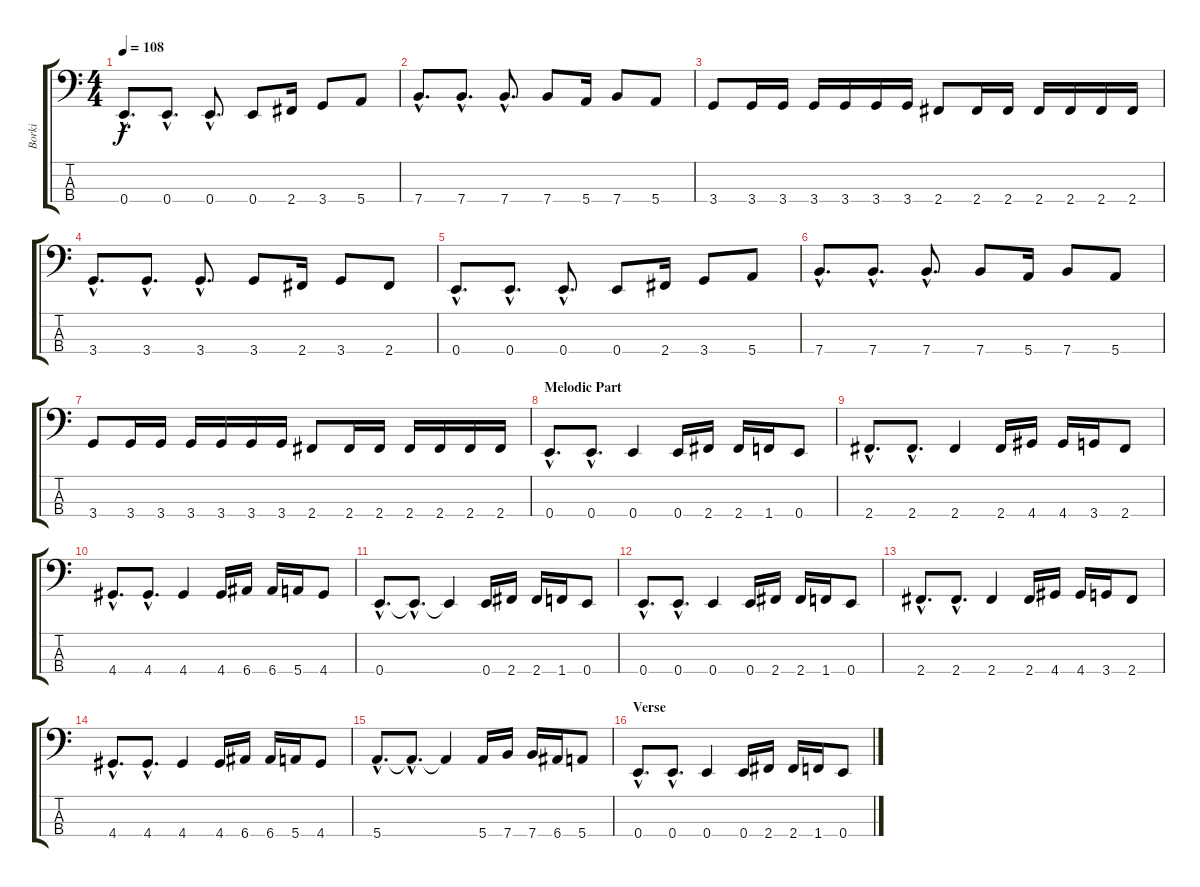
\track ("Borki" "Borki") {instrument electricbasspick}
\staff {score tabs}
\tuning (G2 D2 A1 E1) {hide}
\ts (4 4)
\tempo 108
\clef f4
\ks c
0.4{hac}.8{d dy f} 0.4{hac}.8{d} 0.4{hac}.8{d} 0.4.8 2.4.16 3.4.8 5.4.8 |
7.4{hac}.8{d} 7.4{hac}.8{d} 7.4{hac}.8{d} 7.4.8 5.4.16 7.4.8 5.4.8 |
3.4.8 3.4.16 3.4.16 3.4.16 3.4.16 3.4.16 3.4.16 2.4.8 2.4.16 2.4.16 2.4.16 2.4.16 2.4.16 2.4.16 |
3.4{hac}.8{d} 3.4{hac}.8{d} 3.4{hac}.8{d} 3.4.8 2.4.16 3.4.8 2.4.8 |
0.4{hac}.8{d} 0.4{hac}.8{d} 0.4{hac}.8{d} 0.4.8 2.4.16 3.4.8 5.4.8 |
7.4{hac}.8{d} 7.4{hac}.8{d} 7.4{hac}.8{d} 7.4.8 5.4.16 7.4.8 5.4.8 |
3.4.8 3.4.16 3.4.16 3.4.16 3.4.16 3.4.16 3.4.16 2.4.8 2.4.16 2.4.16 2.4.16 2.4.16 2.4.16 2.4.16 |
\section ("" "Melodic Part")
0.4{hac}.8{d} 0.4{hac}.8{d} 0.4.4 0.4.16 2.4.16 2.4.16 1.4.16 0.4.8 |
2.4{hac}.8{d} 2.4{hac}.8{d} 2.4.4 2.4.16 4.4.16 4.4.16 3.4.16 2.4.8 |
4.4{hac}.8{d} 4.4{hac}.8{d} 4.4.4 4.4.16 6.4.16 6.4.16 5.4.16 4.4.8 |
0.4{hac}.8{d} 0.4{hac t}.8{d} 0.4{t}.4 0.4.16 2.4.16 2.4.16 1.4.16 0.4.8 |
0.4{hac}.8{d} 0.4{hac}.8{d} 0.4.4 0.4.16 2.4.16 2.4.16 1.4.16 0.4.8 |
2.4{hac}.8{d} 2.4{hac}.8{d} 2.4.4 2.4.16 4.4.16 4.4.16 3.4.16 2.4.8 |
4.4{hac}.8{d} 4.4{hac}.8{d} 4.4.4 4.4.16 6.4.16 6.4.16 5.4.16 4.4.8 |
5.4{hac}.8{d} 5.4{hac t}.8{d} 5.4{t}.4 5.4.16 7.4.16 7.4.16 6.4.16 5.4.8 |
\section ("" "Verse")
0.4{hac}.8{d} 0.4{hac}.8{d} 0.4.4 0.4.16 2.4.16 2.4.16 1.4.16 0.4.8
